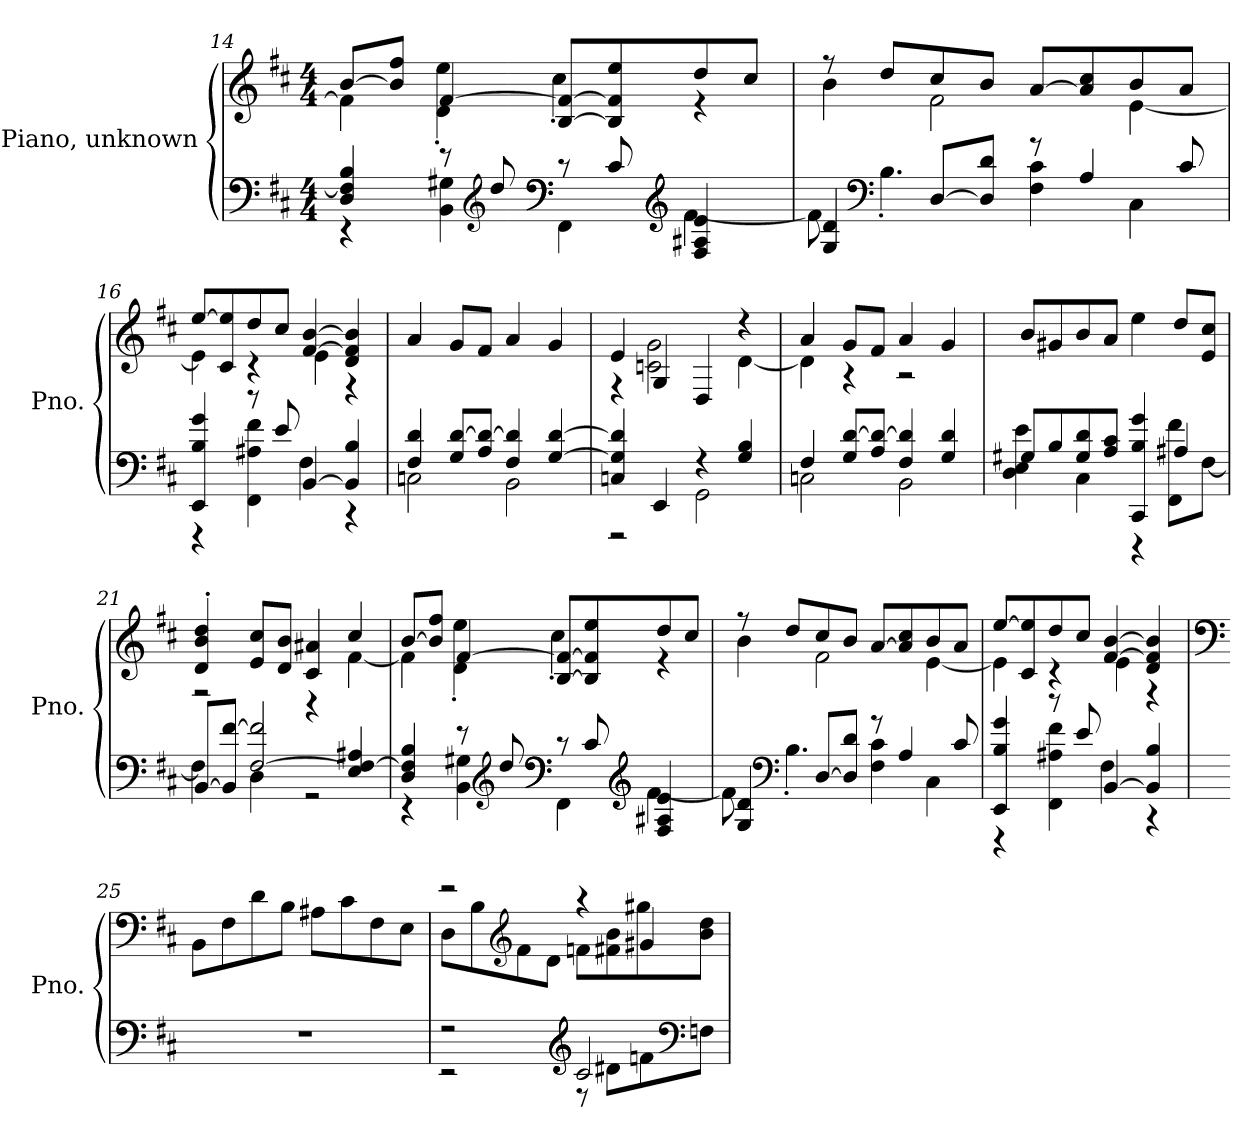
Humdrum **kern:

**kern	**kern
*part1	*part1
*staff2	*staff1
*I"Piano, unknown	*
*I'Pno.	*
!!LO:LB:g=z
*clefF4	*clefG2
*k[f#c#]	*k[f#c#]
*M4/4	*M4/4
=14	=14
*^	*^
4D/ 4F#/] 4B/	4r	[8b/L	4f#\]
.	.	8b/] 8ff#/J	.
8r	4BB\ 4G#X\	[4f#/	4d\' 4ee\'
*clefG2	*	*	*
8dd/	.	.	.
*clefF4	*	*	*
8r	4FF#\	[8B/ 8f#/_L	4cc#'\
8c#/	.	8B/] 8f#/] 8ee/	.
*clefG2	*	*	*
4F#/ 4A#X/ 4e/	[4f#\	8dd/	4r
.	.	8cc#/J	.
=15	=15	=15	=15
4G/ 4d/	8f#\]	8r	4b\
*clefF4	*	*	*
.	4.B'\	8dd/L	.
[8D/L	.	8cc#/	2f#\
8D/] 8d/J	.	8b/J	.
8r	4F#\ 4c#\	[8a/L	.
4A/	.	8a/] 8cc#/	.
.	4C#\	8b/	[4e\
8c#/	.	8a/J	.
=16	=16	=16	=16
4EE/ 4B/ 4g/	4r	[8ee/L	4e\]
.	.	8c#/ 8ee/]	.
8r	4FF#\ 4A#X\ 4f#\	8dd/	4r
8e/	.	8cc#/J	.
[4BB/	4F#\	[4f#/ [4b/	4e\
4BB/] 4B/	4r	4d/ 4f#/] 4b/]	4r
*	*	*v	*v
!!LO:LB:g=z
=17	=17	=17
4F#/ 4d/	2Cn\	4a/
8G/ [8d/L	.	8g/L
8A/ 8d/_J	.	8f#/J
4F#/ 4d/]	2BB\	4a/
[4G/ [4d/	.	4g/
=18	=18	=18
*	*	*^
4Cn/ 4G/] 4d/]	2r	4e/	4r
4EE/	.	4G/	2cn\ 2g\
4r	2GG\	4D/	.
4G/ 4B/	.	4r	[4d\
=19	=19	=19	=19
4F#/	2Cn\	4a/	4d\]
8G/ [8d/L	.	8g/L	4r
8A/ 8d/_J	.	8f#/J	.
4F#/ 4d/]	2BB\	4a/	2r
4G/ 4d/	.	4g/	.
*	*	*v	*v
=20	=20	=20
8G#X/L	4D\ 4E\ 4e\	8b/L
8B/	.	8g#X/
8G#/ 8d/	4C#\	8b/
8A/ 8c#/J	.	8a/J
4CC#/ 4B/ 4g/	4r	4ee\
4A#X/	8FF#\ 8f#\L	8dd/L
.	[8F#\J	8e/ 8cc#/J
!!LO:LB:g=z
=21	=21	=21
*	*	*^
[8BB/L	4F#\]	4d/' 4b/' 4dd/'	2r
8BB/] [8f#/J	.	.	.
[2F#/ 2f#/]	4D\	8e/ 8cc#/L	.
.	.	8d/ 8b/J	.
.	2r	4c#/ 4a#X/	4r
4E/ 4F#/_ 4A#X/	.	4cc#/	[4f#\
=22	=22	=22	=22
4D/ 4F#/] 4B/	4r	[8b/L	4f#\]
.	.	8b/] 8ff#/J	.
8r	4BB\ 4G#X\	[4f#/	4d\' 4ee\'
*clefG2	*	*	*
8dd/	.	.	.
*clefF4	*	*	*
8r	4FF#\	[8B/ 8f#/_L	4cc#'\
8c#/	.	8B/] 8f#/] 8ee/	.
*clefG2	*	*	*
4F#/ 4A#X/ 4e/	[4f#\	8dd/	4r
.	.	8cc#/J	.
=23	=23	=23	=23
4G/ 4d/	8f#\]	8r	4b\
*clefF4	*	*	*
.	4.B'\	8dd/L	.
[8D/L	.	8cc#/	2f#\
8D/] 8d/J	.	8b/J	.
8r	4F#\ 4c#\	[8a/L	.
4A/	.	8a/] 8cc#/	.
.	4C#\	8b/	[4e\
8c#/	.	8a/J	.
!!LO:PB:g=z	!!
=24	=24	=24	=24
4EE/ 4B/ 4g/	4r	[8ee/L	4e\]
.	.	8c#/ 8ee/]	.
8r	4FF#\ 4A#X\ 4f#\	8dd/	4r
8e/	.	8cc#/J	.
[4BB/	4F#\	[4f#/ [4b/	4e\
4BB/] 4B/	4r	4d/ 4f#/] 4b/]	4r
*v	*v	*	*
*	*v	*v
=25	=25
*	*clefF4
1r	8BB\L
.	8F#\
.	8d\
.	8B\J
.	8A#X\L
.	8c#\
.	8F#\
.	8E\J
=26	=26
*^	*^
2r	2r	2r	8D\L
.	.	.	8B\
*	*	*clefG2	*
.	.	.	8f#\
.	.	.	8d\J
*clefG2	*	*	*
2c#/	8r	4r	8fn\L
.	8d#X\L	.	8f#X\ 8b\
.	8fn\	4g#X/	8gg#X\
*clefF4	*	*	*
.	8Fn\J	.	8b\ 8dd\J
*v	*v	*	*
*	*v	*v
=	=
*-	*-
